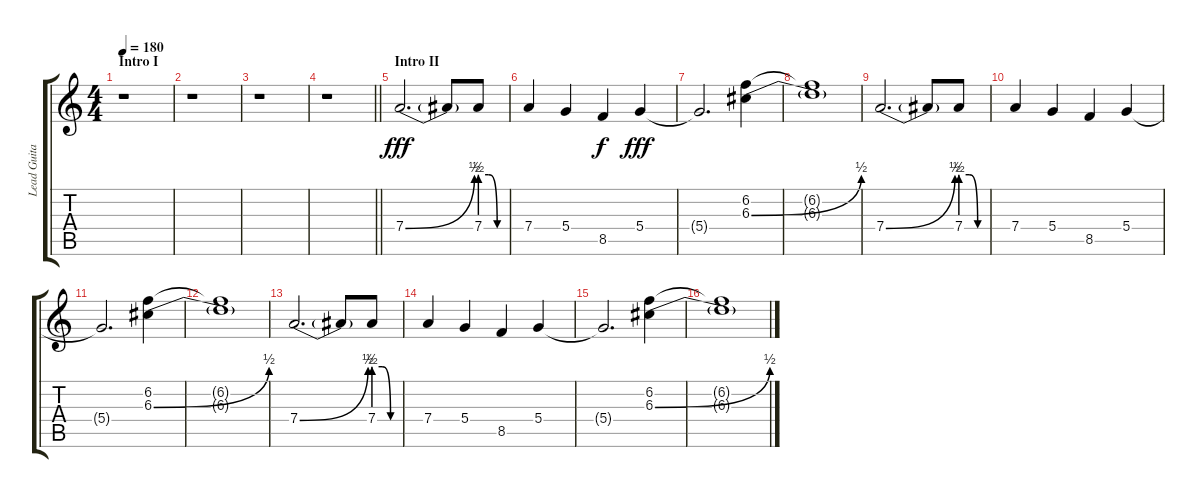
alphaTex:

\track ("Lead Guitar" "Lead Guita") {instrument distortionguitar}
\staff {score tabs}
\tuning (E4 B3 G3 D3 A2 E2) {hide}
\ts (4 4)
\section ("" "Intro I")
\tempo 180
\clef g2
\ks c
r.1{dy fff instrument distortionguitar} |
r.1 |
r.1 |
\barLineRight lightlight
r.1 |
\section ("" "Intro II")
7.4{be (bend 0 0 60 2)}.2{d} 7.4{t}.8 7.4{be (custom 0 2 20 2 40 0 60 0)}.8 |
7.4.4 5.4.4 8.5.4{dy f} 5.4.4{dy fff} |
5.4{t}.2{d} (6.2 6.3{be (bend 0 0 60 2)}).4 |
(6.2{t} 6.3{t}).1 |
7.4{be (bend 0 0 60 2)}.2{d} 7.4{t}.8 7.4{be (custom 0 2 20 2 40 0 60 0)}.8 |
7.4.4 5.4.4 8.5.4 5.4.4 |
5.4{t}.2{d} (6.2 6.3{be (bend 0 0 60 2)}).4 |
(6.2{t} 6.3{t}).1 |
7.4{be (bend 0 0 60 2)}.2{d} 7.4{t}.8 7.4{be (custom 0 2 20 2 40 0 60 0)}.8 |
7.4.4 5.4.4 8.5.4 5.4.4 |
5.4{t}.2{d} (6.2 6.3{be (bend 0 0 60 2)}).4 |
(6.2{t} 6.3{t}).1
